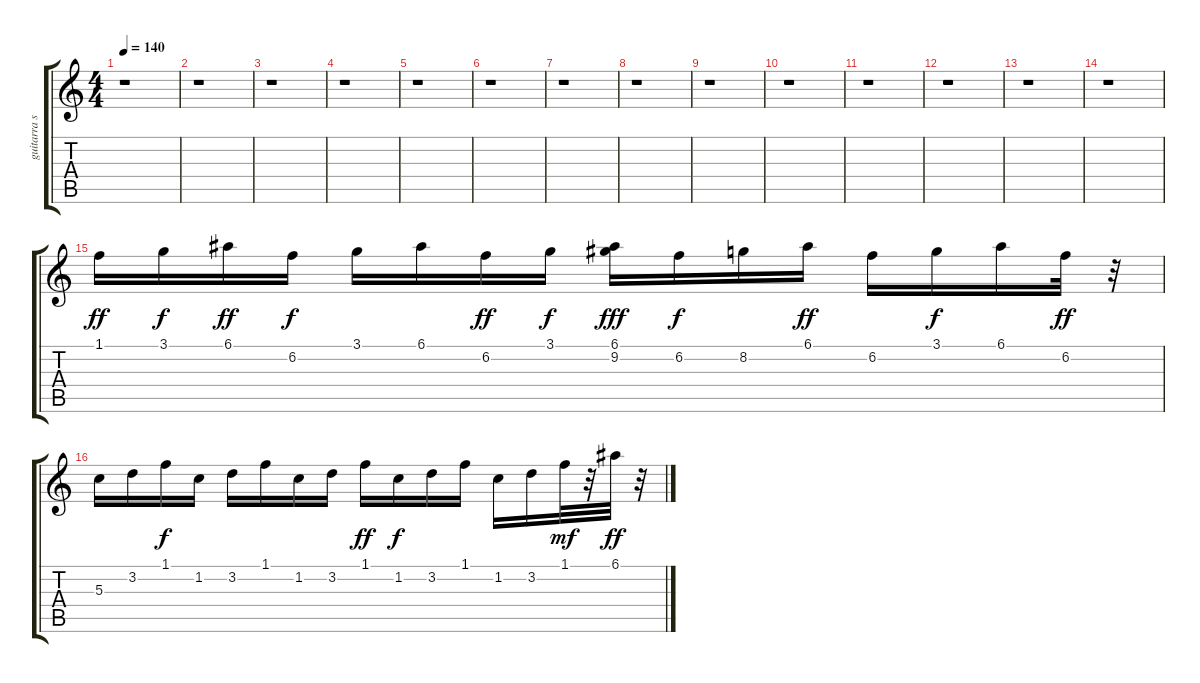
\track ("guitarra solo" "guitarra s") {instrument electricguitarjazz}
\staff {score tabs}
\tuning (E4 B3 G3 D3 A2 E2) {hide}
\ts (4 4)
\tempo 140
\clef g2
\ks c
r.1{dy ff} |
r.1 |
r.1 |
r.1 |
r.1 |
r.1 |
r.1 |
r.1 |
r.1 |
r.1 |
r.1 |
r.1 |
r.1 |
r.1 |
1.1.16 3.1.16{dy f} 6.1.16{dy ff} 6.2.16{dy f} 3.1.16 6.1.16 6.2.16{dy ff} 3.1.16{dy f} (6.1 9.2).16{dy fff} 6.2.16{dy f} 8.2.16 6.1.16{dy ff} 6.2.16 3.1.16{dy f} 6.1.16 6.2.32{dy ff} r.32 |
5.3.16 3.2.16 1.1.16{dy f} 1.2.16 3.2.16 1.1.16 1.2.16 3.2.16 1.1.16{dy ff} 1.2.16{dy f} 3.2.16 1.1.16 1.2.16 3.2.16 1.1.32{dy mf} r.32 6.1.32{dy ff} r.32
